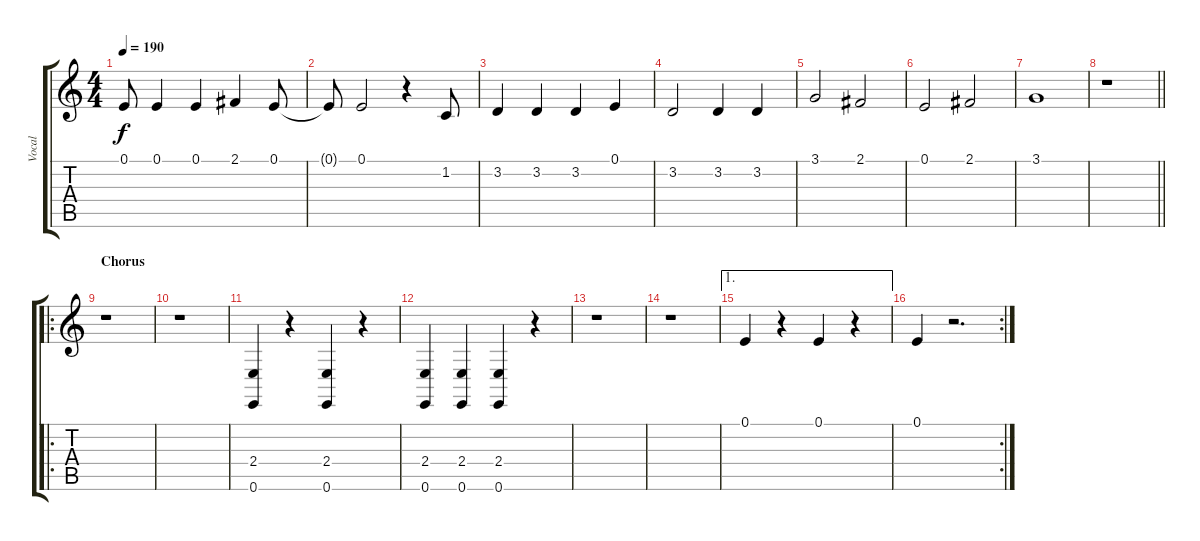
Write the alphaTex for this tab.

\track ("Vocal" "Vocal") {instrument tenorsax}
\staff {score tabs}
\tuning (E4 B3 G3 D3 A2 E2) {hide}
\ts (4 4)
\tempo 190
\clef g2
\ks c
0.1.8{dy f} 0.1.4 0.1.4 2.1.4 0.1.8 |
0.1{t}.8 0.1.2 r.4 1.2.8 |
3.2.4 3.2.4 3.2.4 0.1.4 |
3.2.2 3.2.4 3.2.4 |
3.1.2 2.1.2 |
0.1.2 2.1.2 |
3.1.1 |
\barLineRight lightlight
r.1 |
\ro
\section ("" "Chorus")
r.1 |
r.1 |
(2.4 0.6).4 r.4 (2.4 0.6).4 r.4 |
(2.4 0.6).4 (2.4 0.6).4 (2.4 0.6).4 r.4 |
r.1 |
r.1 |
\ae 1
0.1.4 r.4 0.1.4 r.4 |
\rc 2
0.1.4 r.2{d}
